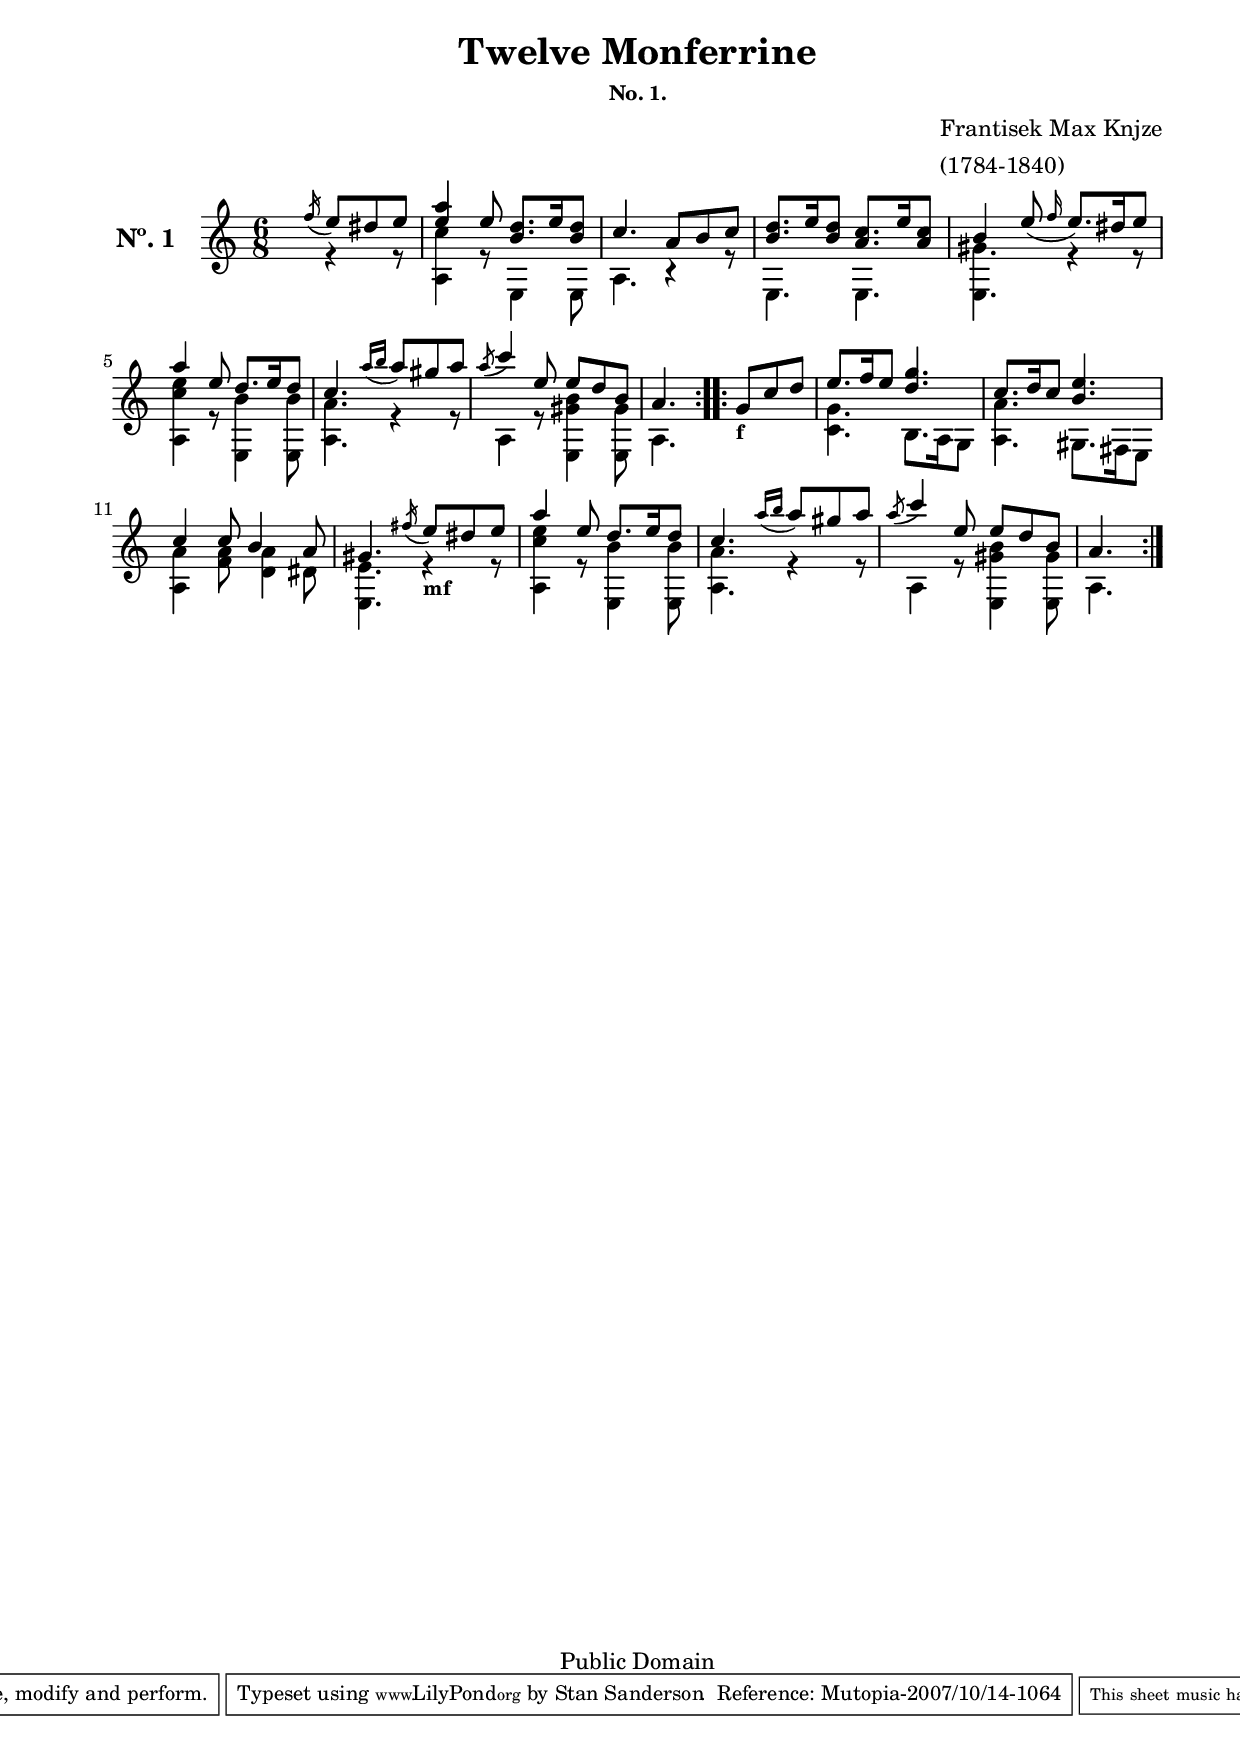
% Created on Mon Sep 24 2007
\version "2.11.33"
%#(set-global-staff-size 17)
\include "english.ly"
 
\paper {
	%#(set-paper-size "a4")
	%#(set-paper-size "letter")
	left-margin = 0.75 \in
	line-width = 7.0 \in
	between-system-padding = #2.0
	between-system-space = #2.0
	ragged-last-bottom = ##f
	ragged-bottom = ##t
}


\header {
	title = "Twelve Monferrine"
	subsubtitle = "No. 1."
	composer = \markup {
		\column {"Frantisek Max Knjze" "(1784-1840)"}
			}
% MUTOPIA
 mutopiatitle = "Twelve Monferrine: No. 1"
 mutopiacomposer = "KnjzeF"
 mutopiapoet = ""
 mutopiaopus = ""
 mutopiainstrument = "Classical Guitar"
 date = "unk"
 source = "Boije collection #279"
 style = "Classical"
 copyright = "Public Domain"
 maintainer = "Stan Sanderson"
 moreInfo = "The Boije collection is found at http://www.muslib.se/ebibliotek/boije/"
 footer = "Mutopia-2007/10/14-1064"
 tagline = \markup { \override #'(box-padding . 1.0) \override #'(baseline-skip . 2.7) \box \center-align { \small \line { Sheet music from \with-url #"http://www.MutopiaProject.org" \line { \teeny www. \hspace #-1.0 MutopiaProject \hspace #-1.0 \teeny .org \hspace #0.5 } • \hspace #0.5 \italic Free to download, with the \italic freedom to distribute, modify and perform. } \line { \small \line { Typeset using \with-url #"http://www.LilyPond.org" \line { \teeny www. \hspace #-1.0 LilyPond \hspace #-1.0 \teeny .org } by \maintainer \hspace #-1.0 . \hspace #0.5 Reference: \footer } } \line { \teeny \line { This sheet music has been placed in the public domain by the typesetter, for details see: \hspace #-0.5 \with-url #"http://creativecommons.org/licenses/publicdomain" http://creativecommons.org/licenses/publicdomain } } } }
}

%% Source
%% Boije collection # 279
%% http://www.muslib.se/ebibliotek/boije/
%%
%% Praga presso Marco Berra.
%% Fra. Max Knjze (also spelled Kniže) was born
%% 7 Sep 1784 in Dralielcice, near Beroun, Bohmen. 
%% He died 23 Jul 1840 in Prague, Czechoslovakia.
%% He was a guitarist, composer and conductor.
%%



%%%% shortcuts
%  fingering orientations
	sfol = \set fingeringOrientations = #'(left)
	sfor = \set fingeringOrientations = #'(right)
	sfod = \set fingeringOrientations = #'(down)
	sfou = \set fingeringOrientations = #'(up)

%  string number orientations
	ssnol =  \set stringNumberOrientations = #'(left)  %(down right up)
	ssnou =  \set stringNumberOrientations = #'(up)
	ssnod =  \set stringNumberOrientations = #'(down)
	ssnor =  \set stringNumberOrientations = #'(right)

%  position indicators
	II = \markup {\smaller "II"}
	IIa = \markup {\smaller \hspace #2.0 \bold "CII"}
	III = \markup {\smaller  "III"}
	IV = \markup {\smaller  "IV"}
	V = \markup {\smaller  "V"}
	VII = \markup {\smaller  "VII"}
	VIII = \markup {\smaller  "VIII"}
%% (alternates A)
	loc = \markup{\smaller"loco."}
	bpos = \markup{\smaller"2 pos:"}
	cpos = \markup{\smaller"3 pos:"}
	dpos = \markup{\smaller"4 pos:"}
	epos = \markup{\smaller"5 pos:"}
	gpos = \markup{\smaller"7 pos:"}
	ipos = \markup{\smaller"9 pos:"}
	eposd = \markup{\smaller\column{"5 pos:" "dol:"}}

% miscellaneous and reminders
	harm = \once \override NoteHead #'style = #'harmonic 
	octavado = \markup { \smaller \italic "arm. 12" }
	octavados= \markup {\smaller\italic\column {"arm." "12" }}
	%\mark \markup {\smaller \smaller \musicglyph #"scripts.segno"}
	%\markup {\smaller \vcenter "to" \hspace #0.7 \smaller \vcenter \musicglyph #"scripts.coda"}
	% \arpeggioUp \arpeggio
	%segn = \markup { \smaller \vcenter "to" \hspace #0.7 \vcenter \smaller \musicglyph #"scripts.segno" }

%% End shortcuts




upper = {
	\set Staff.instrumentName=\markup{\larger\bold "Nº. 1  "}
	\relative c''{
%% Note: vertically align volta brackets-  #5 is default
%%		\override Staff.VoltaBracket #'minimum-space = #5.5

	\repeat volta 2 {
		\partial 8*4 
		s8  %% added to appease midi timing
		\acciaccatura {\slurDown f16} e8 ds e |
		<a e>4 e8 <d b>8. e16 <d b>8 |
		c4. a8 b c |
		<d b>8. e16 <d b>8 <c a>8. e16 <c a>8 	
		b4 \slurDown e8( \grace f16 e8.) ds16 e8 | 
		\slurUp a4 e8 d8. e16 d8 |
		c4.\acciaccatura {\slurDown a'16[ b]} a8 gs a |
		\acciaccatura {\slurDown a8} c4 e,8 e d b |
		a4. 
		}
	\repeat volta 2 {
		\partial 8*3
		g8_\markup{\smaller\bold "f"} c d |
		e8. f16 e8 <g d>4. |
		c,8. d16 c8 <e b>4. |
		c4 c8 b4 a8 |
		gs4.\acciaccatura{\slurDown fs'16}e8 ds e |
		a4 e8 d8. e16 d8 |
		c4.\acciaccatura {\slurDown a'16[ b]} a8 gs a |
		\acciaccatura {\slurDown a8} c4 e,8 e d b |
		a4.
		}
	
		
	}
}		

middle = {
	\relative c'' {
		\override Staff.NoteCollision 
		#'merge-differently-headed = ##t
%% middle voice can interfere... use the following
%		\override Stem #'length-fraction = #0.4
	\repeat volta 2 {
		\partial 8*4
		s8 \grace s16 
		\stemDown s8*3 |
		s2.*5 |
		\grace s8 s2.
		\grace s8 s2.
		s4.
		}
	\repeat volta 2 {
		\partial 8*3
		s4.
		s2.*3
	}
	}
}

lower = {
	\relative c' { 
		\override Staff.NoteCollision 
		#'merge-differently-headed = ##t
	\repeat volta 2 {
		\partial 8*4
		s8 \grace s16
		\stemDown r4 r8 |
		<c' a,>4 r8 e,,4 e8 |
		a4. r4 r8 |
		e4. e |
		<gs' e,> r4 r8 |
		<e' c a,>4 r8 <b e,,>4 <b e,,>8 |
		<a a,>4. r4 r8 |
		a,4 r8 <b' gs e,>4 <gs e,>8 |
		a,4.
		}
	\repeat volta 2 {
		\partial 8*3
		s4.
		<g' c,>4. b,8. a16 g8 |
		<a' a,>4. gs,8. fs16 e8 |
		<a' a,>4 <a f>8 <a d,>4 ds,8
		<e e,>4. r4_\markup{\smaller\bold"mf"} r8 |
		<e' c a,>4 r8 <b e,,>4 <b e,,>8 |
		<a a,>4. r4 r8 |
		a,4 r8 <b' gs e,>4 <gs e,>8 |
		a,4.
	}
	}
}	

staffClassicalGuitarA = \new Staff 

%%%  this moves the fingering closer to the note than default
		\with { 
			\override Fingering #'padding = #0.2 
		}
			{
			\time 6/8
			\key c \major
%			\tempo 4 = 72
%			\set Staff.instrumentName=\markup{\smaller\column{"Classical" "Guitar."}}
			\set Staff.midiInstrument="acoustic guitar (nylon)"
		%	\transposition c,
	<<
		\override Staff.NoteCollision 
		#'merge-differently-headed = ##t
			\new Voice = A { \voiceOne  \upper }
%			\new Voice = B { \voiceTwo  \middle }
			\new Voice = C { \voiceFour  \lower }
	>>
%		\bar "|."  %% End the piece if no repeat at end
}

\score { 
	\staffClassicalGuitarA
%	\header {
%		piece = \markup{\larger\bold  "Nº. 1"}
%		}
	}

		
\layout  {
		 \context { \Voice
%%% provides thicker glissando and moves closer to notes
			 \override Glissando #'thickness = #3
			 \override Glissando #'gap = #0.05

%%% adjust fingering size, distance from note
			\override Fingering #'font-size = #-6
			\override Fingering #'padding = #0.3
		 	}
	\context { \Score
			\override MetronomeMark #'extra-offset = #'(-9 . 0)
			\override MetronomeMark #'padding = #'3
			}
		
}		


\score {
	\unfoldRepeats
	\staffClassicalGuitarA
	  \midi {
	    \context {
	      \Score
      tempoWholesPerMinute = #(ly:make-moment 120 4)
      }
    }
}
